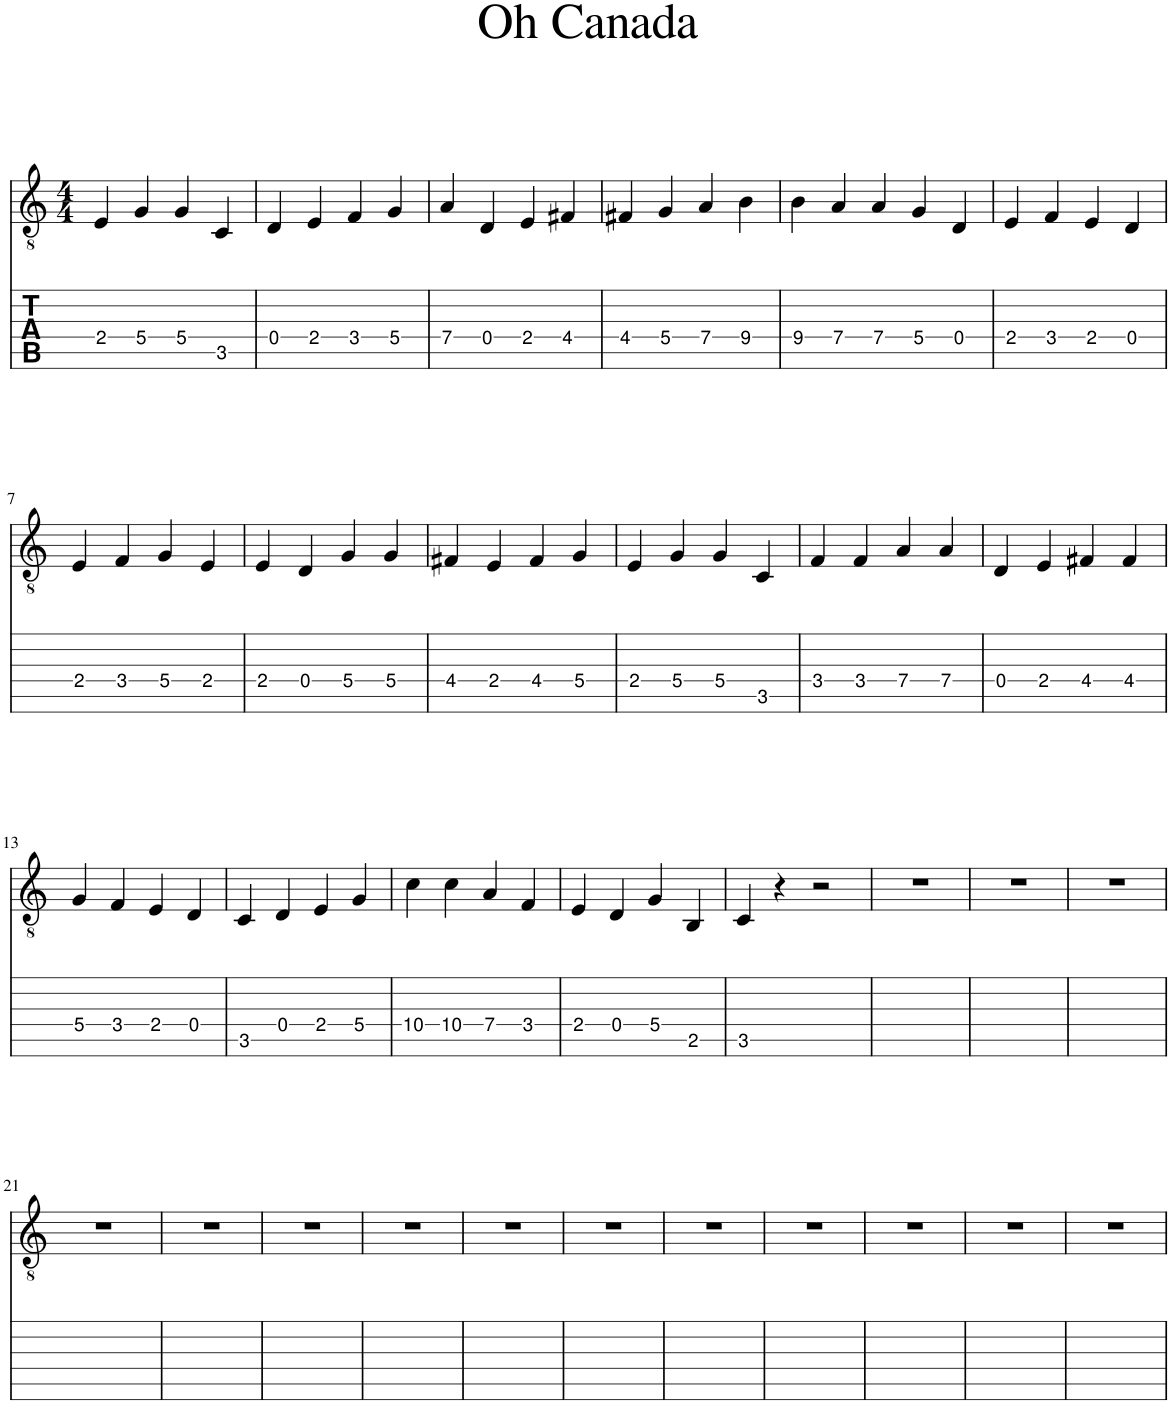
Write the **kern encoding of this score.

**kern	**kern
*part1	*part1
*staff2	*staff1
*I"Guitar	*
*I'Guit.	*
*stria6	*
*	*clefGv2
*k[]	*k[]
*M4/4	*M4/4
=1	=1
4E	4E/
4G	4G/
4G	4G/
4C	4C/
=2	=2
4D	4D/
4E	4E/
4F	4F/
4G	4G/
=3	=3
4A	4A/
4D	4D/
4E	4E/
4F#	4F#X/
=4	=4
4F#	4F#X/
4G	4G/
4A	4A/
4B	4B\
=5	=5
4B	4B\
4A	4A/
4A	4A/
4G	4G/
4D	4D/
=6	=6
4E	4E/
4F	4F/
4E	4E/
4D	4D/
!!LO:LB:g=z
=7	=7
4E	4E/
4F	4F/
4G	4G/
4E	4E/
=8	=8
4E	4E/
4D	4D/
4G	4G/
4G	4G/
=9	=9
4F#	4F#X/
4E	4E/
4F#	4F#/
4G	4G/
=10	=10
4E	4E/
4G	4G/
4G	4G/
4C	4C/
=11	=11
4F	4F/
4F	4F/
4A	4A/
4A	4A/
=12	=12
4D	4D/
4E	4E/
4F#	4F#X/
4F#	4F#/
!!LO:LB:g=z
=13	=13
4G	4G/
4F	4F/
4E	4E/
4D	4D/
=14	=14
4C	4C/
4D	4D/
4E	4E/
4G	4G/
=15	=15
4c	4c\
4c	4c\
4A	4A/
4F	4F/
=16	=16
4E	4E/
4D	4D/
4G	4G/
4BB	4BB/
=17	=17
4C	4C/
4r	4r
2r	2r
=18	=18
1r	1r
=19	=19
1r	1r
=20	=20
1r	1r
!!LO:LB:g=z
=21	=21
1r	1r
=22	=22
1r	1r
=23	=23
1r	1r
=24	=24
1r	1r
=25	=25
1r	1r
=26	=26
1r	1r
=27	=27
1r	1r
=28	=28
1r	1r
=29	=29
1r	1r
=30	=30
1r	1r
=31	=31
1r	1r
=	=
*-	*-
